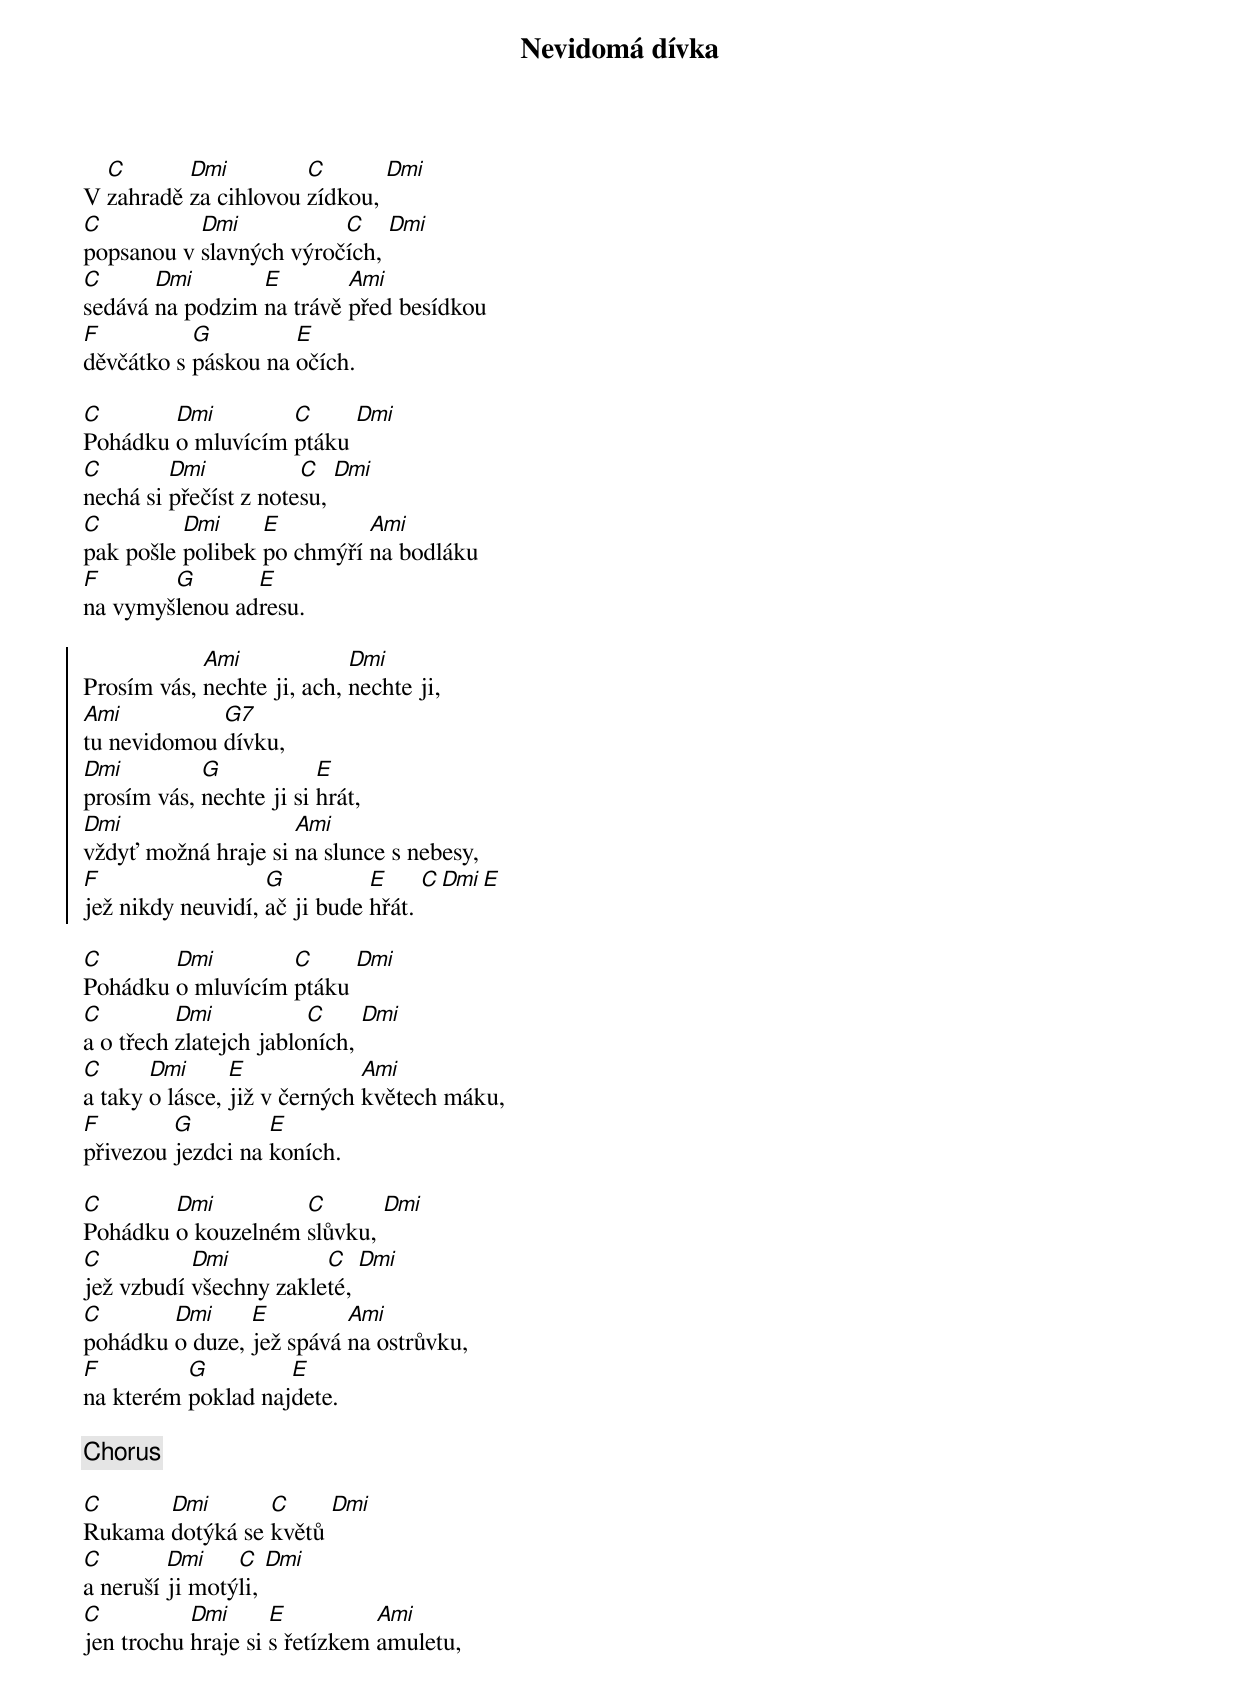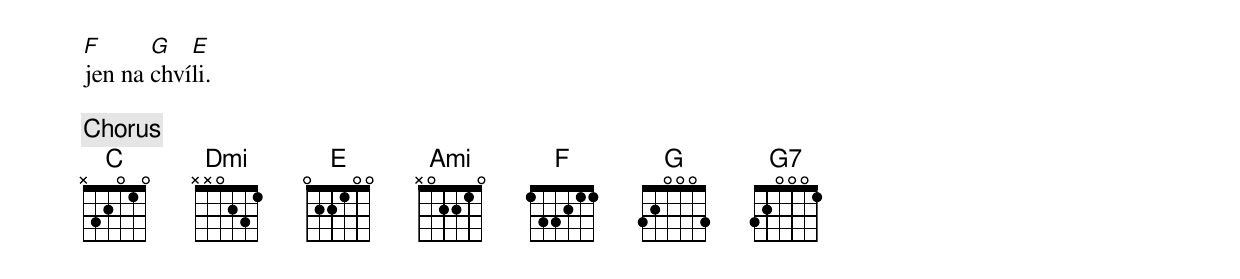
{title: Nevidomá dívka}
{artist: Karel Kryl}
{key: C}
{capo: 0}
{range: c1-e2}
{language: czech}
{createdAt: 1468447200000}
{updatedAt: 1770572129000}
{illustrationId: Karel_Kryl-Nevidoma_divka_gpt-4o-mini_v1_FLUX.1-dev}
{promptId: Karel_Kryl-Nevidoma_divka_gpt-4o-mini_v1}

{start_of_verse}
V [C]zahradě [Dmi]za cihlovou [C]zídkou, [Dmi]
[C]popsanou v [Dmi]slavných výroč[C]ích, [Dmi]
[C]sedává [Dmi]na podzim [E]na trávě [Ami]před besídkou
[F]děvčátko s [G]páskou na [E]očích.
{end_of_verse}

{start_of_verse}
[C]Pohádku [Dmi]o mluvícím [C]ptáku [Dmi]
[C]nechá si [Dmi]přečíst z note[C]su, [Dmi]
[C]pak pošle [Dmi]polibek [E]po chmýří [Ami]na bodláku
[F]na vymyš[G]lenou ad[E]resu.
{end_of_verse}

{start_of_chorus}
Prosím vás, [Ami]nechte ji, ach, [Dmi]nechte ji,
[Ami]tu nevidomou [G7]dívku,
[Dmi]prosím vás, [G]nechte ji si [E]hrát,
[Dmi]vždyť možná hraje si [Ami]na slunce s nebesy,
[F]jež nikdy neuvidí, [G]ač ji bude [E]hřát. [C][Dmi][E]
{end_of_chorus}

{start_of_verse}
[C]Pohádku [Dmi]o mluvícím [C]ptáku [Dmi]
[C]a o třech [Dmi]zlatejch jablo[C]ních, [Dmi]
[C]a taky [Dmi]o lásce, [E]již v černých [Ami]květech máku,
[F]přivezou [G]jezdci na [E]koních.
{end_of_verse}

{start_of_verse}
[C]Pohádku [Dmi]o kouzelném [C]slůvku, [Dmi]
[C]jež vzbudí [Dmi]všechny zakle[C]té, [Dmi]
[C]pohádku [Dmi]o duze, [E]jež spává [Ami]na ostrůvku,
[F]na kterém [G]poklad naj[E]dete.
{end_of_verse}

{chorus}

{start_of_verse}
[C]Rukama [Dmi]dotýká se [C]květů [Dmi]
[C]a neruší [Dmi]ji motý[C]li, [Dmi]
[C]jen trochu [Dmi]hraje si [E]s řetízkem [Ami]amuletu,
[F]jen na [G]chví[E]li.
{end_of_verse}

{chorus}
